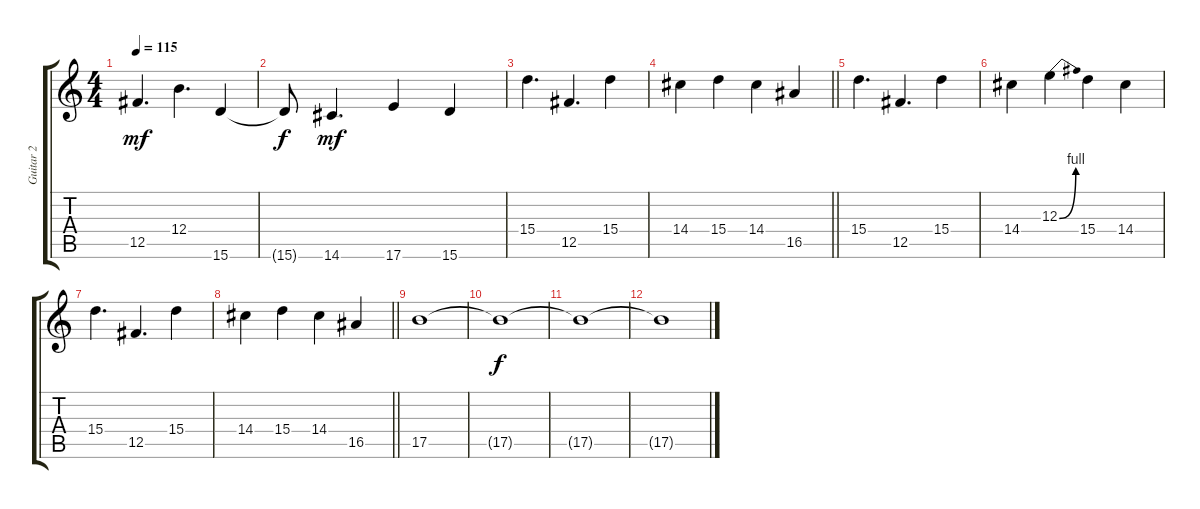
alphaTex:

\track ("Guitar 2" "Guitar 2") {instrument distortionguitar}
\staff {score tabs}
\tuning (Db4 Ab3 E3 B2 Gb2 B1) {hide}
\ts (4 4)
\tempo 115
\clef g2
\ks c
12.5.4{d dy mf} 12.4.4{d} 15.6.4 |
15.6{t}.8{dy f} 14.6.4{d dy mf} 17.6.4 15.6.4 |
15.4.4{d} 12.5.4{d} 15.4.4 |
\barLineRight lightlight
14.4.4 15.4.4 14.4.4 16.5.4 |
15.4.4{d} 12.5.4{d} 15.4.4 |
14.4.4 12.3{be (bend 0 0 60 4)}.4 15.4.4 14.4.4 |
15.4.4{d} 12.5.4{d} 15.4.4 |
\barLineRight lightlight
14.4.4 15.4.4 14.4.4 16.5.4 |
17.5.1{volume 0} |
17.5{t}.1{dy f} |
17.5{t}.1 |
17.5{t}.1
